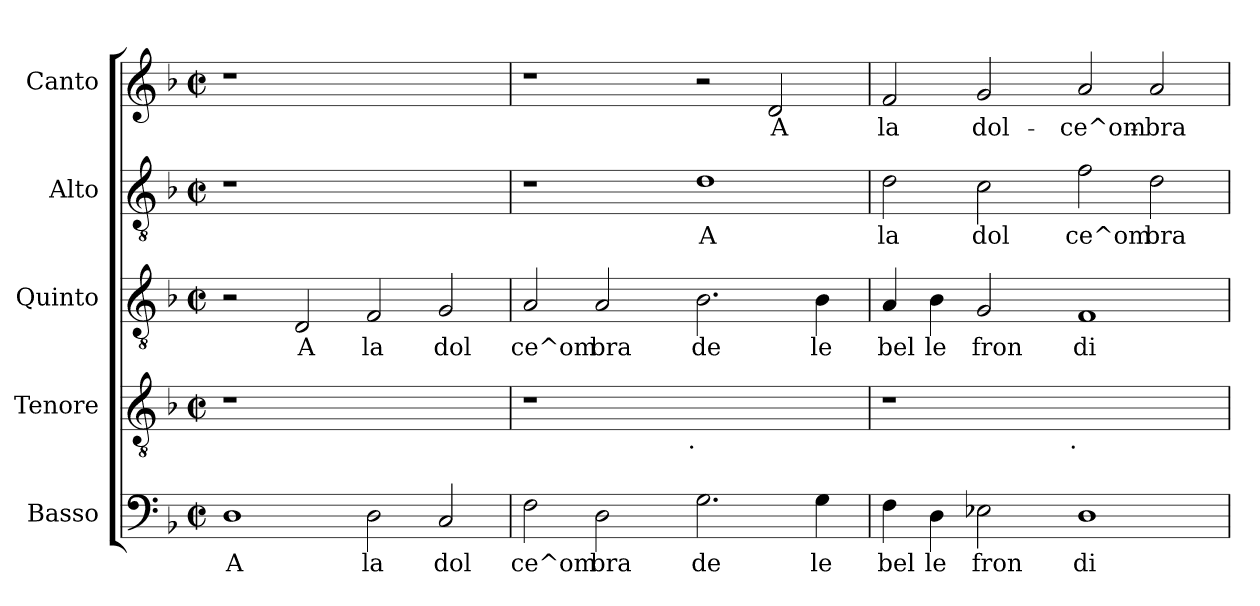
**kern	**text	**kern	**kern	**text	**kern	**text	**kern	**text
*part5	*part5	*part4	*part3	*part3	*part2	*part2	*part1	*part1
*staff5	*staff5	*staff4	*staff3	*staff3	*staff2	*staff2	*staff1	*staff1
*I"Basso	*	*I"Tenore	*I"Quinto	*	*I"Alto	*	*I"Canto	*
*I'Basso	*	*I'Tenore	*I'Quinto	*	*I'Alto	*	*I'Canto	*
!!LO:PB:g=z
*stria5	*	*stria5	*stria5	*	*stria5	*	*stria5	*
*clefF4	*	*clefGv2	*clefGv2	*	*clefGv2	*	*clefG2	*
*k[b-]	*	*k[b-]	*k[b-]	*	*k[b-]	*	*k[b-]	*
*F:	*	*F:	*F:	*	*F:	*	*F:	*
*M2/2	*	*M2/2	*M2/2	*	*M2/2	*	*M2/2	*
*met(c|)	*	*met(c|)	*met(c|)	*	*met(c|)	*	*met(c|)	*
=1	=1	=1	=1	=1	=1	=1	=1	=1
!	!LO:LY:b:cj	!	!	!	!	!	!	!
1D	A	1r	2r	.	1r	.	1r	.
!	!	!	!	!LO:LY:b:cj	!	!	!	!
.	.	.	2D/	A	.	.	.	.
!	!LO:LY:b:cj	!	!	!LO:LY:b:cj	!	!	!	!
2D\	la	1ryy	2F/	la	1ryy	.	1ryy	.
!	!LO:LY:b:cj	!	!	!LO:LY:b:cj	!	!	!	!
2C/	dol	.	2G/	dol	.	.	.	.
=2	=2	=2	=2	=2	=2	=2	=2	=2
!	!LO:LY:b:cj	!	!	!LO:LY:b:cj	!	!	!	!
*	*	*^	*	*	*	*	*	*
2F\	ce^om	1r	2ryy	2A/	ce^om	1r	.	1r	.
!	!LO:LY:b:cj	!	!	!	!LO:LY:b:cj	!	!	!	!
2D\	bra	.	4ryy	2A/	bra	.	.	.	.
.	.	.	8...ryy	.	.	.	.	.	.
!	!	!	!LO:TX:b:t=.	!	!	!	!	!	!
.	.	.	1ryy	.	.	.	.	.	.
!	!LO:LY:b:cj	!	!	!	!LO:LY:b:cj	!	!LO:LY:b:cj	!	!
2.G\	de	1ryy	.	2.B-\	de	1d	A	2r	.
!	!	!	!	!	!	!	!	!	!LO:LY:b:cj
.	.	.	.	.	.	.	.	2d/	A
!	!LO:LY:b:cj	!	!	!	!LO:LY:b:cj	!	!	!	!
4G\	le	.	.	4B-\	le	.	.	.	.
.	.	.	64ryy	.	.	.	.	.	.
=3	=3	=3	=3	=3	=3	=3	=3	=3	=3
!	!LO:LY:b:cj	!	!	!	!LO:LY:b:cj	!	!LO:LY:b:cj	!	!LO:LY:b:cj
4F\	bel	1r	2ryy	4A/	bel	2d\	la	2f/	la
!	!LO:LY:b:cj	!	!	!	!LO:LY:b:cj	!	!	!	!
4D\	le	.	.	4B-\	le	.	.	.	.
!	!LO:LY:b:cj	!	!	!	!LO:LY:b:cj	!	!LO:LY:b:cj	!	!LO:LY:b:cj
2E-X\	fron	.	4ryy	2G/	fron	2c\	dol	2g/	dol-
.	.	.	8...ryy	.	.	.	.	.	.
!	!	!	!LO:TX:b:t=.	!	!	!	!	!	!
.	.	.	1ryy	.	.	.	.	.	.
!	!LO:LY:b:cj	!	!	!	!LO:LY:b:cj	!	!LO:LY:b:cj	!	!LO:LY:b:cj
1D	di	1ryy	.	1F	di	2f\	ce^om	2a/	-ce^om-
!	!	!	!	!	!	!	!LO:LY:b:cj	!	!LO:LY:b:cj
.	.	.	.	.	.	2d\	bra	2a/	-bra
.	.	.	64ryy	.	.	.	.	.	.
*	*	*v	*v	*	*	*	*	*	*
=	=	=	=	=	=	=	=	=
*-	*-	*-	*-	*-	*-	*-	*-	*-
